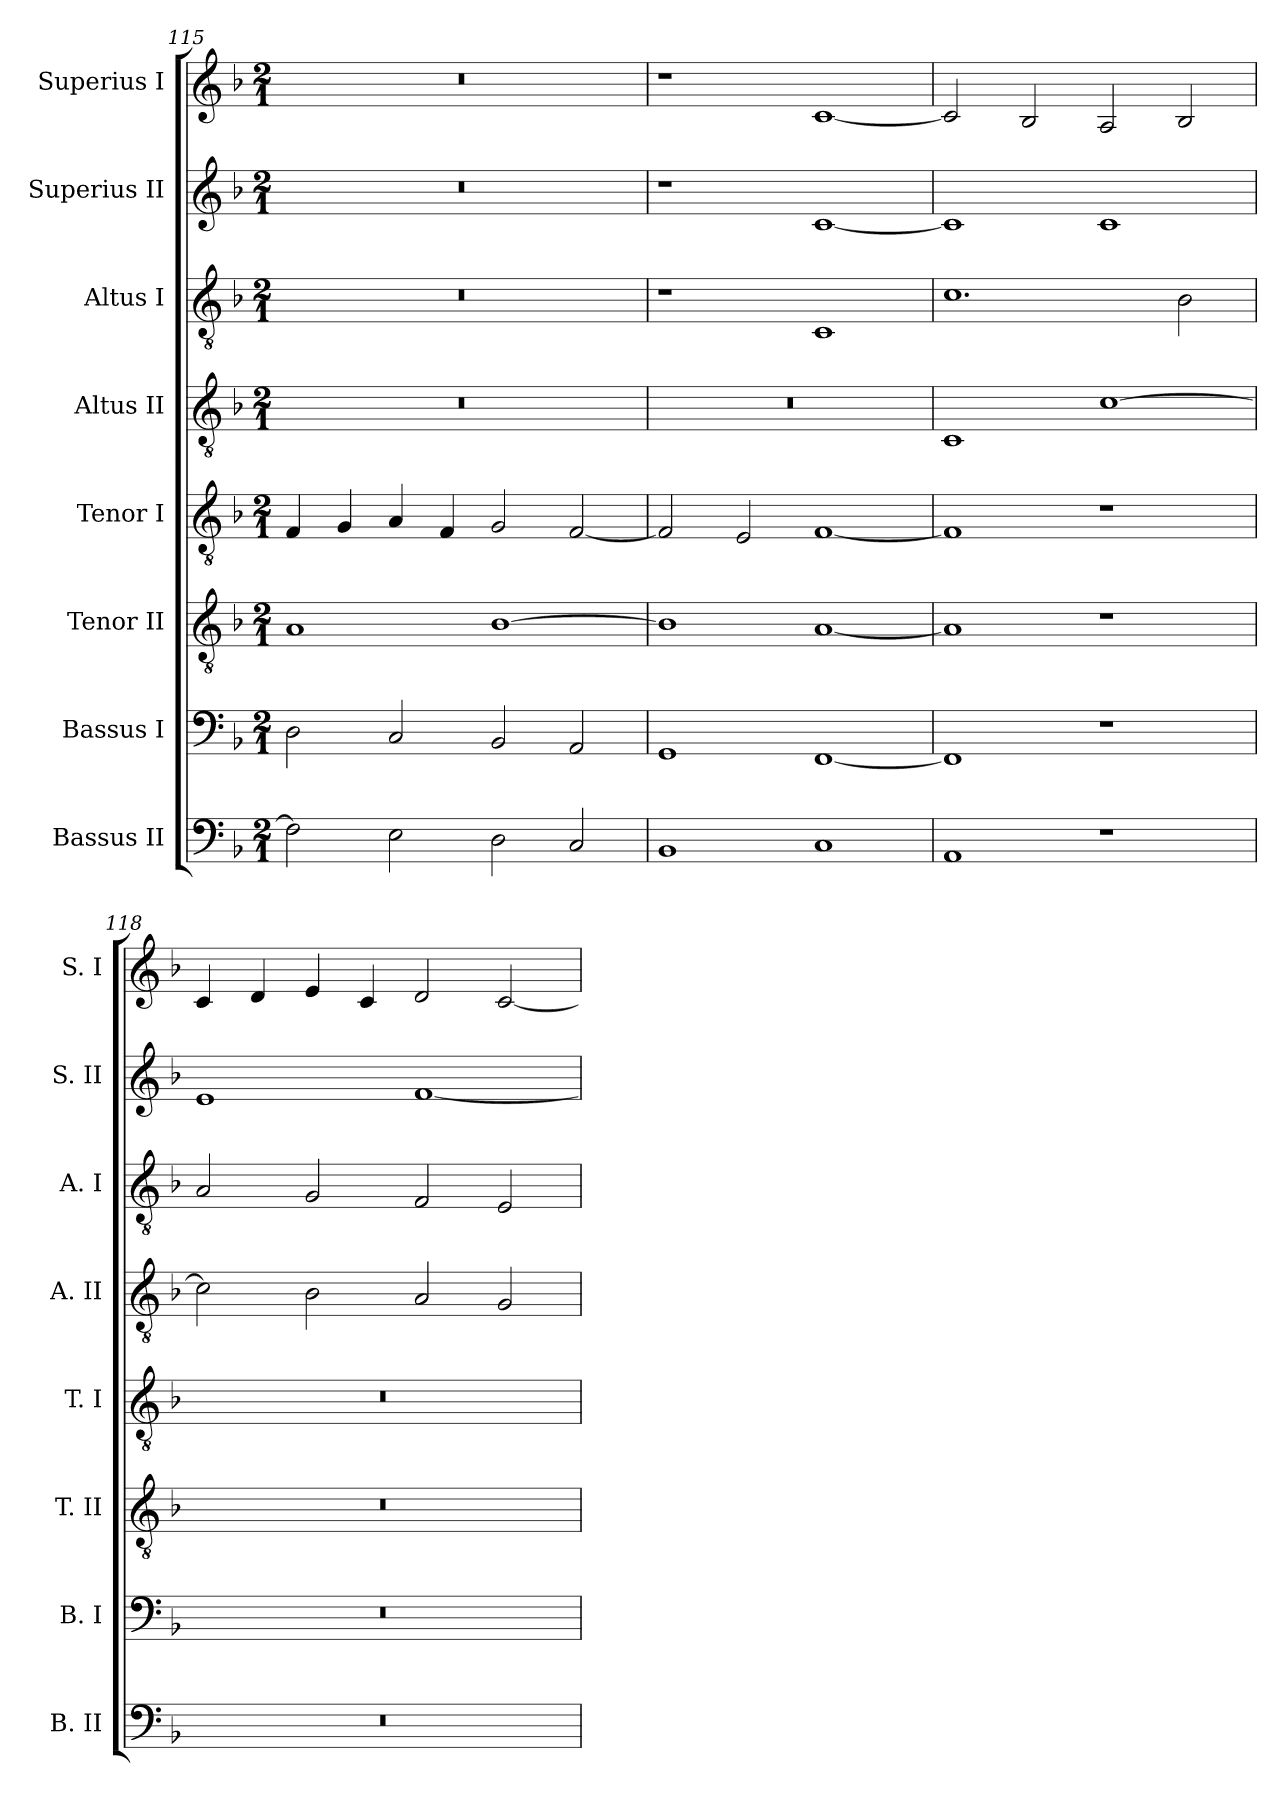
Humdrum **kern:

**kern	**kern	**kern	**kern	**kern	**kern	**kern	**kern
*part8	*part7	*part6	*part5	*part4	*part3	*part2	*part1
*staff8	*staff7	*staff6	*staff5	*staff4	*staff3	*staff2	*staff1
*I"Bassus II	*I"Bassus I	*I"Tenor II	*I"Tenor I	*I"Altus II	*I"Altus I	*I"Superius II	*I"Superius I
*I'B. II	*I'B. I	*I'T. II	*I'T. I	*I'A. II	*I'A. I	*I'S. II	*I'S. I
*clefF4	*clefF4	*clefGv2	*clefGv2	*clefGv2	*clefGv2	*clefG2	*clefG2
*k[b-]	*k[b-]	*k[b-]	*k[b-]	*k[b-]	*k[b-]	*k[b-]	*k[b-]
*F:	*F:	*F:	*F:	*F:	*F:	*F:	*F:
*M2/1	*M2/1	*M2/1	*M2/1	*M2/1	*M2/1	*M2/1	*M2/1
=115	=115	=115	=115	=115	=115	=115	=115
2F]	2D	1A	4F	0r	0r	0r	0r
.	.	.	4G	.	.	.	.
2E	2C	.	4A	.	.	.	.
.	.	.	4F	.	.	.	.
2D	2BB-	[1B-	2G	.	.	.	.
2C	2AA	.	[2F	.	.	.	.
=116	=116	=116	=116	=116	=116	=116	=116
1BB-	1GG	1B-]	2F]	0r	1r	1r	1r
.	.	.	2E	.	.	.	.
1C	[1FF	[1A	[1F	.	1C	[1c	[1c
=117	=117	=117	=117	=117	=117	=117	=117
1AA	1FF]	1A]	1F]	1C	1.c	1c]	2c]
.	.	.	.	.	.	.	2B-
1r	1r	1r	1r	[1c	.	1c	2A
.	.	.	.	.	2B-	.	2B-
=118	=118	=118	=118	=118	=118	=118	=118
0r	0r	0r	0r	2c]	2A	1e	4c
.	.	.	.	.	.	.	4d
.	.	.	.	2B-	2G	.	4e
.	.	.	.	.	.	.	4c
.	.	.	.	2A	2F	[1f	2d
.	.	.	.	2G	2E	.	[2c
=	=	=	=	=	=	=	=
*-	*-	*-	*-	*-	*-	*-	*-
